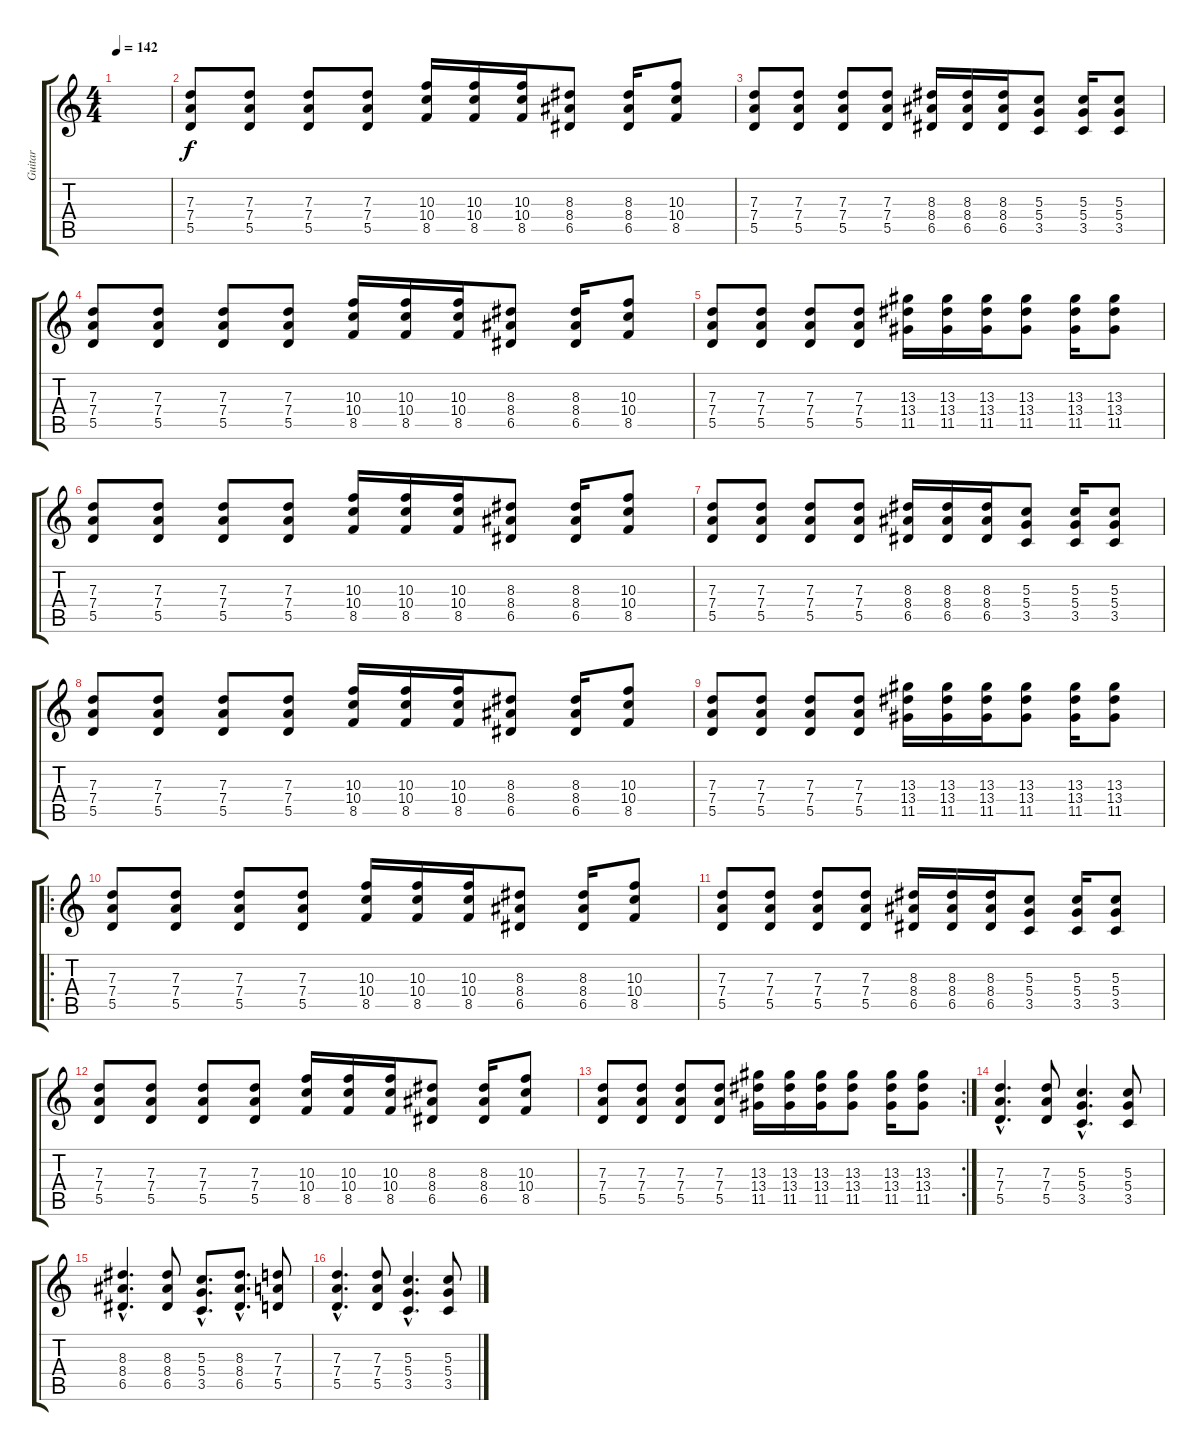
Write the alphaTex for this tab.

\track ("Guitar" "Guitar") {instrument distortionguitar}
\staff {score tabs}
\tuning (E4 B3 G3 D3 A2 E2) {hide}
\ts (4 4)
\tempo 142
\clef g2
\ks c
|
(7.3 7.4 5.5).8 (7.3 7.4 5.5).8 (7.3 7.4 5.5).8 (7.3 7.4 5.5).8 (10.3 10.4 8.5).16 (10.3 10.4 8.5).16 (10.3 10.4 8.5).16 (8.3 8.4 6.5).8 (8.3 8.4 6.5).16 (10.3 10.4 8.5).8 |
(7.3 7.4 5.5).8 (7.3 7.4 5.5).8 (7.3 7.4 5.5).8 (7.3 7.4 5.5).8 (8.3 8.4 6.5).16 (8.3 8.4 6.5).16 (8.3 8.4 6.5).16 (5.3 5.4 3.5).8 (5.3 5.4 3.5).16 (5.3 5.4 3.5).8 |
(7.3 7.4 5.5).8 (7.3 7.4 5.5).8 (7.3 7.4 5.5).8 (7.3 7.4 5.5).8 (10.3 10.4 8.5).16 (10.3 10.4 8.5).16 (10.3 10.4 8.5).16 (8.3 8.4 6.5).8 (8.3 8.4 6.5).16 (10.3 10.4 8.5).8 |
(7.3 7.4 5.5).8 (7.3 7.4 5.5).8 (7.3 7.4 5.5).8 (7.3 7.4 5.5).8 (13.3 13.4 11.5).16 (13.3 13.4 11.5).16 (13.3 13.4 11.5).16 (13.3 13.4 11.5).8 (13.3 13.4 11.5).16 (13.3 13.4 11.5).8 |
(7.3 7.4 5.5).8 (7.3 7.4 5.5).8 (7.3 7.4 5.5).8 (7.3 7.4 5.5).8 (10.3 10.4 8.5).16 (10.3 10.4 8.5).16 (10.3 10.4 8.5).16 (8.3 8.4 6.5).8 (8.3 8.4 6.5).16 (10.3 10.4 8.5).8 |
(7.3 7.4 5.5).8 (7.3 7.4 5.5).8 (7.3 7.4 5.5).8 (7.3 7.4 5.5).8 (8.3 8.4 6.5).16 (8.3 8.4 6.5).16 (8.3 8.4 6.5).16 (5.3 5.4 3.5).8 (5.3 5.4 3.5).16 (5.3 5.4 3.5).8 |
(7.3 7.4 5.5).8 (7.3 7.4 5.5).8 (7.3 7.4 5.5).8 (7.3 7.4 5.5).8 (10.3 10.4 8.5).16 (10.3 10.4 8.5).16 (10.3 10.4 8.5).16 (8.3 8.4 6.5).8 (8.3 8.4 6.5).16 (10.3 10.4 8.5).8 |
(7.3 7.4 5.5).8 (7.3 7.4 5.5).8 (7.3 7.4 5.5).8 (7.3 7.4 5.5).8 (13.3 13.4 11.5).16 (13.3 13.4 11.5).16 (13.3 13.4 11.5).16 (13.3 13.4 11.5).8 (13.3 13.4 11.5).16 (13.3 13.4 11.5).8 |
\ro
(7.3 7.4 5.5).8 (7.3 7.4 5.5).8 (7.3 7.4 5.5).8 (7.3 7.4 5.5).8 (10.3 10.4 8.5).16 (10.3 10.4 8.5).16 (10.3 10.4 8.5).16 (8.3 8.4 6.5).8 (8.3 8.4 6.5).16 (10.3 10.4 8.5).8 |
(7.3 7.4 5.5).8 (7.3 7.4 5.5).8 (7.3 7.4 5.5).8 (7.3 7.4 5.5).8 (8.3 8.4 6.5).16 (8.3 8.4 6.5).16 (8.3 8.4 6.5).16 (5.3 5.4 3.5).8 (5.3 5.4 3.5).16 (5.3 5.4 3.5).8 |
(7.3 7.4 5.5).8 (7.3 7.4 5.5).8 (7.3 7.4 5.5).8 (7.3 7.4 5.5).8 (10.3 10.4 8.5).16 (10.3 10.4 8.5).16 (10.3 10.4 8.5).16 (8.3 8.4 6.5).8 (8.3 8.4 6.5).16 (10.3 10.4 8.5).8 |
\rc 2
(7.3 7.4 5.5).8 (7.3 7.4 5.5).8 (7.3 7.4 5.5).8 (7.3 7.4 5.5).8 (13.3 13.4 11.5).16 (13.3 13.4 11.5).16 (13.3 13.4 11.5).16 (13.3 13.4 11.5).8 (13.3 13.4 11.5).16 (13.3 13.4 11.5).8 |
(7.3{hac} 7.4{hac} 5.5{hac}).4{d} (7.3 7.4 5.5).8 (5.3{hac} 5.4{hac} 3.5{hac}).4{d} (5.3 5.4 3.5).8 |
(8.3{hac} 8.4{hac} 6.5{hac}).4{d} (8.3 8.4 6.5).8 (5.3{hac} 5.4{hac} 3.5{hac}).8{d} (8.3{hac} 8.4{hac} 6.5{hac}).8{d} (7.3 7.4 5.5).8 |
(7.3{hac} 7.4{hac} 5.5{hac}).4{d} (7.3 7.4 5.5).8 (5.3{hac} 5.4{hac} 3.5{hac}).4{d} (5.3 5.4 3.5).8
